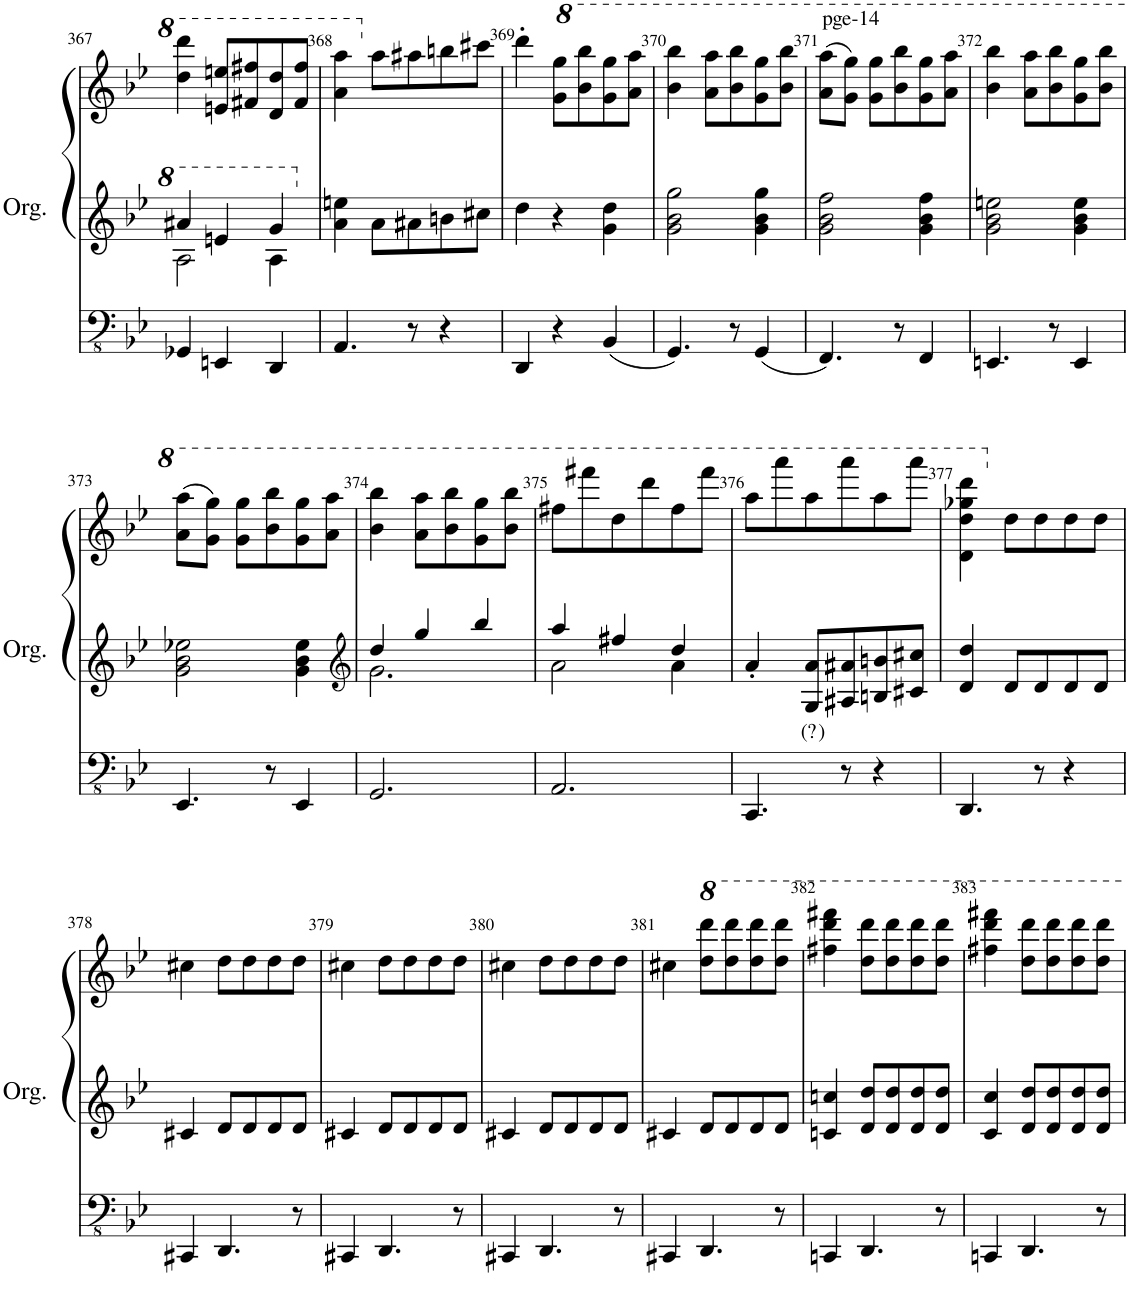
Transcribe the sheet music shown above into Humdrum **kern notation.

**kern	**kern	**kern
*part1	*part1	*part1
*staff3	*staff2	*staff1
*I"Orgue à tuyaux	*	*
*I'Org.	*	*
!!LO:PB:g=z
*clefFv4	*clefG2	*clefG2
*k[b-e-]	*k[b-e-]	*k[b-e-]
*M3/4	*M3/4	*M3/4
=367	=367	=367
*	*^	*
4GGG-X/	4aa#X/	2a\	4ddd\ 4dddd\
4EEEn/	4een/	.	8een/ 8eeen/L
.	.	.	8ff#X/ 8fff#X/
4DDD/	4gg/	4a\	8dd/ 8ddd/
.	.	.	8ff#/ 8fff#/J
*	*v	*v	*
=368	=368	=368
4.AAA/	4a\ 4een\	4aa\ 4aaa\
.	8a\L	8aa\L
8r	8a#X\	8aa#X\
4r	8bn\	8bbn\
.	8cc#X\J	8ccc#X\J
=369	=369	=369
4DDD/	4dd\	4ddd'\
*	*	*8va
4r	4r	8gg\ 8ggg\L
.	.	8bb-\ 8bbb-\
4BBB-/	4g\ 4dd\	8gg\ 8ggg\
.	.	8aa\ 8aaa\J
=370	=370	=370
4.GGG/	2g\ 2b-\ 2gg\	4bb-\ 4bbb-\
.	.	8aa\ 8aaa\L
8r	.	8bb-\ 8bbb-\
4GGG/	4g\ 4b-\ 4gg\	8gg\ 8ggg\
.	.	8bb-\ 8bbb-\J
=371	=371	=371
!	!	!LO:TX:a:t=pge-14
4.FFF/	2g\ 2b-\ 2ff\	(8aa\ 8aaa\L
.	.	8gg\ 8ggg\J)
.	.	8gg\ 8ggg\L
8r	.	8bb-\ 8bbb-\
4FFF/	4g\ 4b-\ 4ff\	8gg\ 8ggg\
.	.	8aa\ 8aaa\J
=372	=372	=372
4.EEEn/	2g\ 2b-\ 2een\	4bb-\ 4bbb-\
.	.	8aa\ 8aaa\L
8r	.	8bb-\ 8bbb-\
4EEE/	4g\ 4b-\ 4ee\	8gg\ 8ggg\
.	.	8bb-\ 8bbb-\J
!!LO:LB:g=z
=373	=373	=373
4.EEE-/	2g\ 2b-\ 2ee-X\	(8aa\ 8aaa\L
.	.	8gg\ 8ggg\J)
.	.	8gg\ 8ggg\L
8r	.	8bb-\ 8bbb-\
4EEE-/	4g\ 4b-\ 4ee-\	8gg\ 8ggg\
.	.	8aa\ 8aaa\J
=374	=374	=374
*	*clefG2	*
*	*^	*
2.GGG/	4dd/	2.g\	4bb-\ 4bbb-\
.	4gg/	.	8aa\ 8aaa\L
.	.	.	8bb-\ 8bbb-\
.	4bb-/	.	8gg\ 8ggg\
.	.	.	8bb-\ 8bbb-\J
=375	=375	=375	=375
2.AAA/	4aa/	2a\	8fff#X\L
.	.	.	8ffff#X\
.	4ff#X/	.	8ddd\
.	.	.	8dddd\
.	4dd/	4a\	8fff#\
.	.	.	8ffff#\J
*	*v	*v	*
=376	=376	=376
4.CCC/	4a'/	8aaa\L
.	.	8aaaa\
!	!LO:TX:b:t=?	!
!	!LO:TX:b:t=(  )	!
.	8G/ 8a/L	8aaa\
8r	8A#X/ 8a#X/	8aaaa\
4r	8Bn/ 8bn/	8aaa\
.	8c#X/ 8cc#X/J	8aaaa\J
=377	=377	=377
4.DDD/	4d/ 4dd/	4dd\ 4ddd\ 4ggg-X\ 4dddd\
*	*	*X8va
.	8d/L	8dd\L
8r	8d/	8dd\
4r	8d/	8dd\
.	8d/J	8dd\J
!!LO:LB:g=z
=378	=378	=378
4CCC#X/	4c#X/	4cc#X\
4.DDD/	8d/L	8dd\L
.	8d/	8dd\
.	8d/	8dd\
8r	8d/J	8dd\J
=379	=379	=379
4CCC#X/	4c#X/	4cc#X\
4.DDD/	8d/L	8dd\L
.	8d/	8dd\
.	8d/	8dd\
8r	8d/J	8dd\J
=380	=380	=380
4CCC#X/	4c#X/	4cc#X\
4.DDD/	8d/L	8dd\L
.	8d/	8dd\
.	8d/	8dd\
8r	8d/J	8dd\J
=381	=381	=381
4CCC#X/	4c#X/	4cc#X\
4.DDD/	8d/L	8ddd\ 8dddd\L
.	8d/	8ddd\ 8dddd\
.	8d/	8ddd\ 8dddd\
8r	8d/J	8ddd\ 8dddd\J
=382	=382	=382
4CCCn/	4cn/ 4ccn/	4fff#X\ 4dddd\ 4ffff#X\
4.DDD/	8d/ 8dd/L	8ddd\ 8dddd\L
.	8d/ 8dd/	8ddd\ 8dddd\
.	8d/ 8dd/	8ddd\ 8dddd\
8r	8d/ 8dd/J	8ddd\ 8dddd\J
=383	=383	=383
4CCCn/	4c/ 4cc/	4fff#X\ 4dddd\ 4ffff#X\
4.DDD/	8d/ 8dd/L	8ddd\ 8dddd\L
.	8d/ 8dd/	8ddd\ 8dddd\
.	8d/ 8dd/	8ddd\ 8dddd\
8r	8d/ 8dd/J	8ddd\ 8dddd\J
=	=	=
*-	*-	*-
